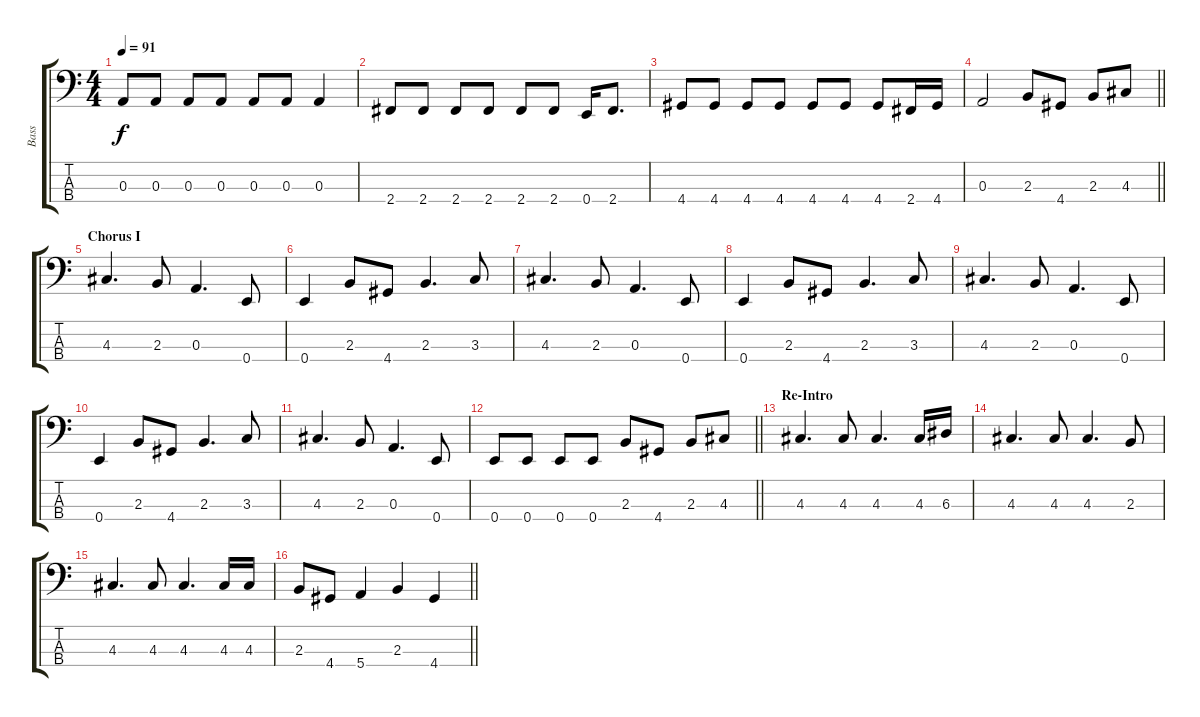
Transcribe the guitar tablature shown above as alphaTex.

\track ("Bass" "Bass") {instrument electricbassfinger}
\staff {score tabs}
\tuning (G2 D2 A1 E1) {hide}
\ts (4 4)
\tempo 91
\clef f4
\ks c
0.3.8{dy f} 0.3.8 0.3.8 0.3.8 0.3.8 0.3.8 0.3.4 |
2.4.8 2.4.8 2.4.8 2.4.8 2.4.8 2.4.8 0.4.16 2.4.8{d} |
4.4.8 4.4.8 4.4.8 4.4.8 4.4.8 4.4.8 4.4.8 2.4.16 4.4.16 |
\barLineRight lightlight
0.3.2 2.3.8 4.4.8 2.3.8 4.3.8 |
\section ("" "Chorus I")
4.3.4{d} 2.3.8 0.3.4{d} 0.4.8 |
0.4.4 2.3.8 4.4.8 2.3.4{d} 3.3.8 |
4.3.4{d} 2.3.8 0.3.4{d} 0.4.8 |
0.4.4 2.3.8 4.4.8 2.3.4{d} 3.3.8 |
4.3.4{d} 2.3.8 0.3.4{d} 0.4.8 |
0.4.4 2.3.8 4.4.8 2.3.4{d} 3.3.8 |
4.3.4{d} 2.3.8 0.3.4{d} 0.4.8 |
\barLineRight lightlight
0.4.8 0.4.8 0.4.8 0.4.8 2.3.8 4.4.8 2.3.8 4.3.8 |
\section ("" "Re-Intro")
4.3.4{d} 4.3.8 4.3.4{d} 4.3.16 6.3.16 |
4.3.4{d} 4.3.8 4.3.4{d} 2.3.8 |
4.3.4{d} 4.3.8 4.3.4{d} 4.3.16 4.3.16 |
\barLineRight lightlight
2.3.8 4.4.8 5.4.4 2.3.4 4.4.4
